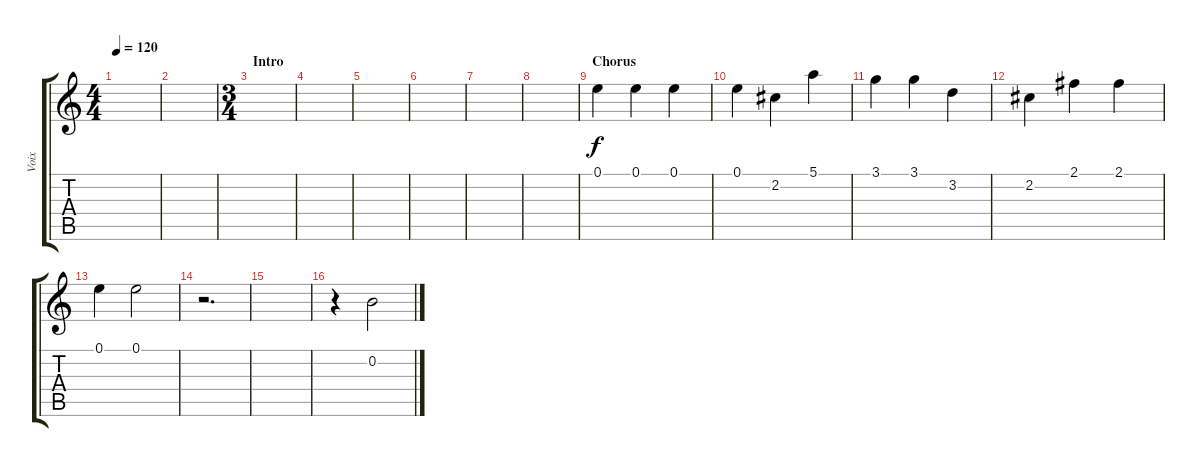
\track ("Voix" "Voix") {instrument contrabass}
\staff {score tabs}
\tuning (E4 B3 G3 D3 A2 E2) {hide}
\ts (4 4)
\tempo 120
\clef g2
\ks c
|
|
\ts (3 4)
\section ("" "Intro")
|
|
|
|
|
|
\section ("" "Chorus")
0.1.4 0.1.4 0.1.4 |
0.1.4 2.2.4 5.1.4 |
3.1.4 3.1.4 3.2.4 |
2.2.4 2.1.4 2.1.4 |
0.1.4 0.1.2 |
r.2{d} |
|
r.4 0.2.2
